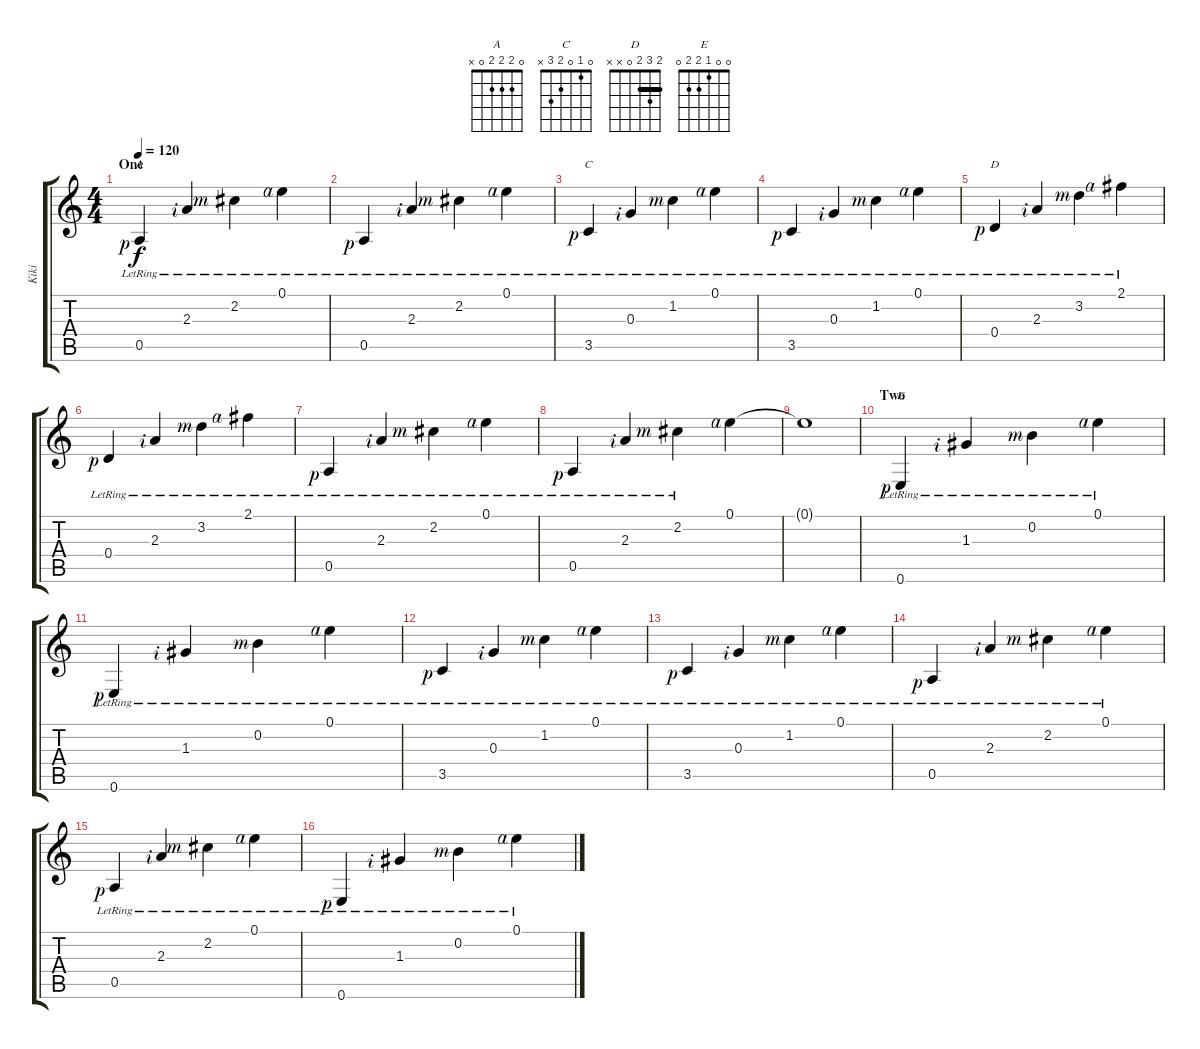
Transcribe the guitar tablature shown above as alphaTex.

\track ("Kiki" "Kiki") {instrument acousticguitarnylon}
\staff {score tabs}
\tuning (E4 B3 G3 D3 A2 E2) {hide}
\chord ("A" 0 2 2 2 0 x)
\chord ("C" 0 1 0 2 3 x)
\chord ("D" 2 3 2 0 x x) {barre 2}
\chord ("E" 0 0 1 2 2 0)
\ts (4 4)
\section ("" "One")
\tempo 120
\clef g2
\ks c
0.5{lr rf 1}.4{ch "A" dy f instrument acousticguitarnylon} 2.3{lr rf 2}.4 2.2{lr rf 3}.4 0.1{lr rf 4}.4 |
0.5{lr rf 1}.4 2.3{lr rf 2}.4 2.2{lr rf 3}.4 0.1{lr rf 4}.4 |
3.5{lr rf 1}.4{ch "C"} 0.3{lr rf 2}.4 1.2{lr rf 3}.4 0.1{lr rf 4}.4 |
3.5{lr rf 1}.4 0.3{lr rf 2}.4 1.2{lr rf 3}.4 0.1{lr rf 4}.4 |
0.4{lr rf 1}.4{ch "D"} 2.3{lr rf 2}.4 3.2{lr rf 3}.4 2.1{lr rf 4}.4 |
0.4{lr rf 1}.4 2.3{lr rf 2}.4 3.2{lr rf 3}.4 2.1{lr rf 4}.4 |
0.5{lr rf 1}.4 2.3{lr rf 2}.4 2.2{lr rf 3}.4 0.1{lr rf 4}.4 |
0.5{lr rf 1}.4 2.3{lr rf 2}.4 2.2{lr rf 3}.4 0.1{rf 4}.4 |
0.1{t}.1 |
\section ("" "Two")
0.6{lr rf 1}.4{ch "E"} 1.3{lr rf 2}.4 0.2{lr rf 3}.4 0.1{lr rf 4}.4 |
0.6{lr rf 1}.4 1.3{lr rf 2}.4 0.2{lr rf 3}.4 0.1{lr rf 4}.4 |
3.5{lr rf 1}.4 0.3{lr rf 2}.4 1.2{lr rf 3}.4 0.1{lr rf 4}.4 |
3.5{lr rf 1}.4 0.3{lr rf 2}.4 1.2{lr rf 3}.4 0.1{lr rf 4}.4 |
0.5{lr rf 1}.4 2.3{lr rf 2}.4 2.2{lr rf 3}.4 0.1{lr rf 4}.4 |
0.5{lr rf 1}.4 2.3{lr rf 2}.4 2.2{lr rf 3}.4 0.1{lr rf 4}.4 |
0.6{lr rf 1}.4 1.3{lr rf 2}.4 0.2{lr rf 3}.4 0.1{lr rf 4}.4
